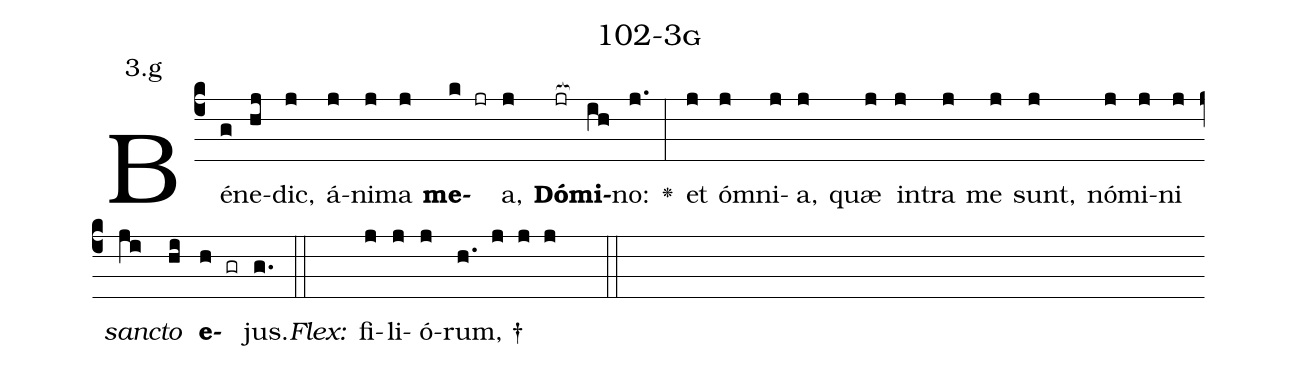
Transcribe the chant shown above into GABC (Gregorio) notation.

name: 102-3g;
annotation: 3.g;
%%
(c4)Bé(g)ne(hj)dic,(j) á(j)ni(j)ma(j) <b>me</b>(k jr)a,(j) <b>Dó</b>(jr[ocb:1{])<b>mi</b>(ih[ocb:0}])no:(j.) <v>\greheightstar</v>(:) et(j) óm(j)ni(j)a,(j) quæ(j) in(j)tra(j) me(j) sunt,(j) nó(j)mi(j)ni(j) <i>sanc</i>(ji)<i>to</i>(hi) <b>e</b>(h gr)jus.(g.) (::)
<i>Flex:</i>()  fi(j)li(j)ó(j)rum, †(h. j j j  ::)

%E(j) u(j) o(ji) u(hi) a(h) e.(g.) (::)
